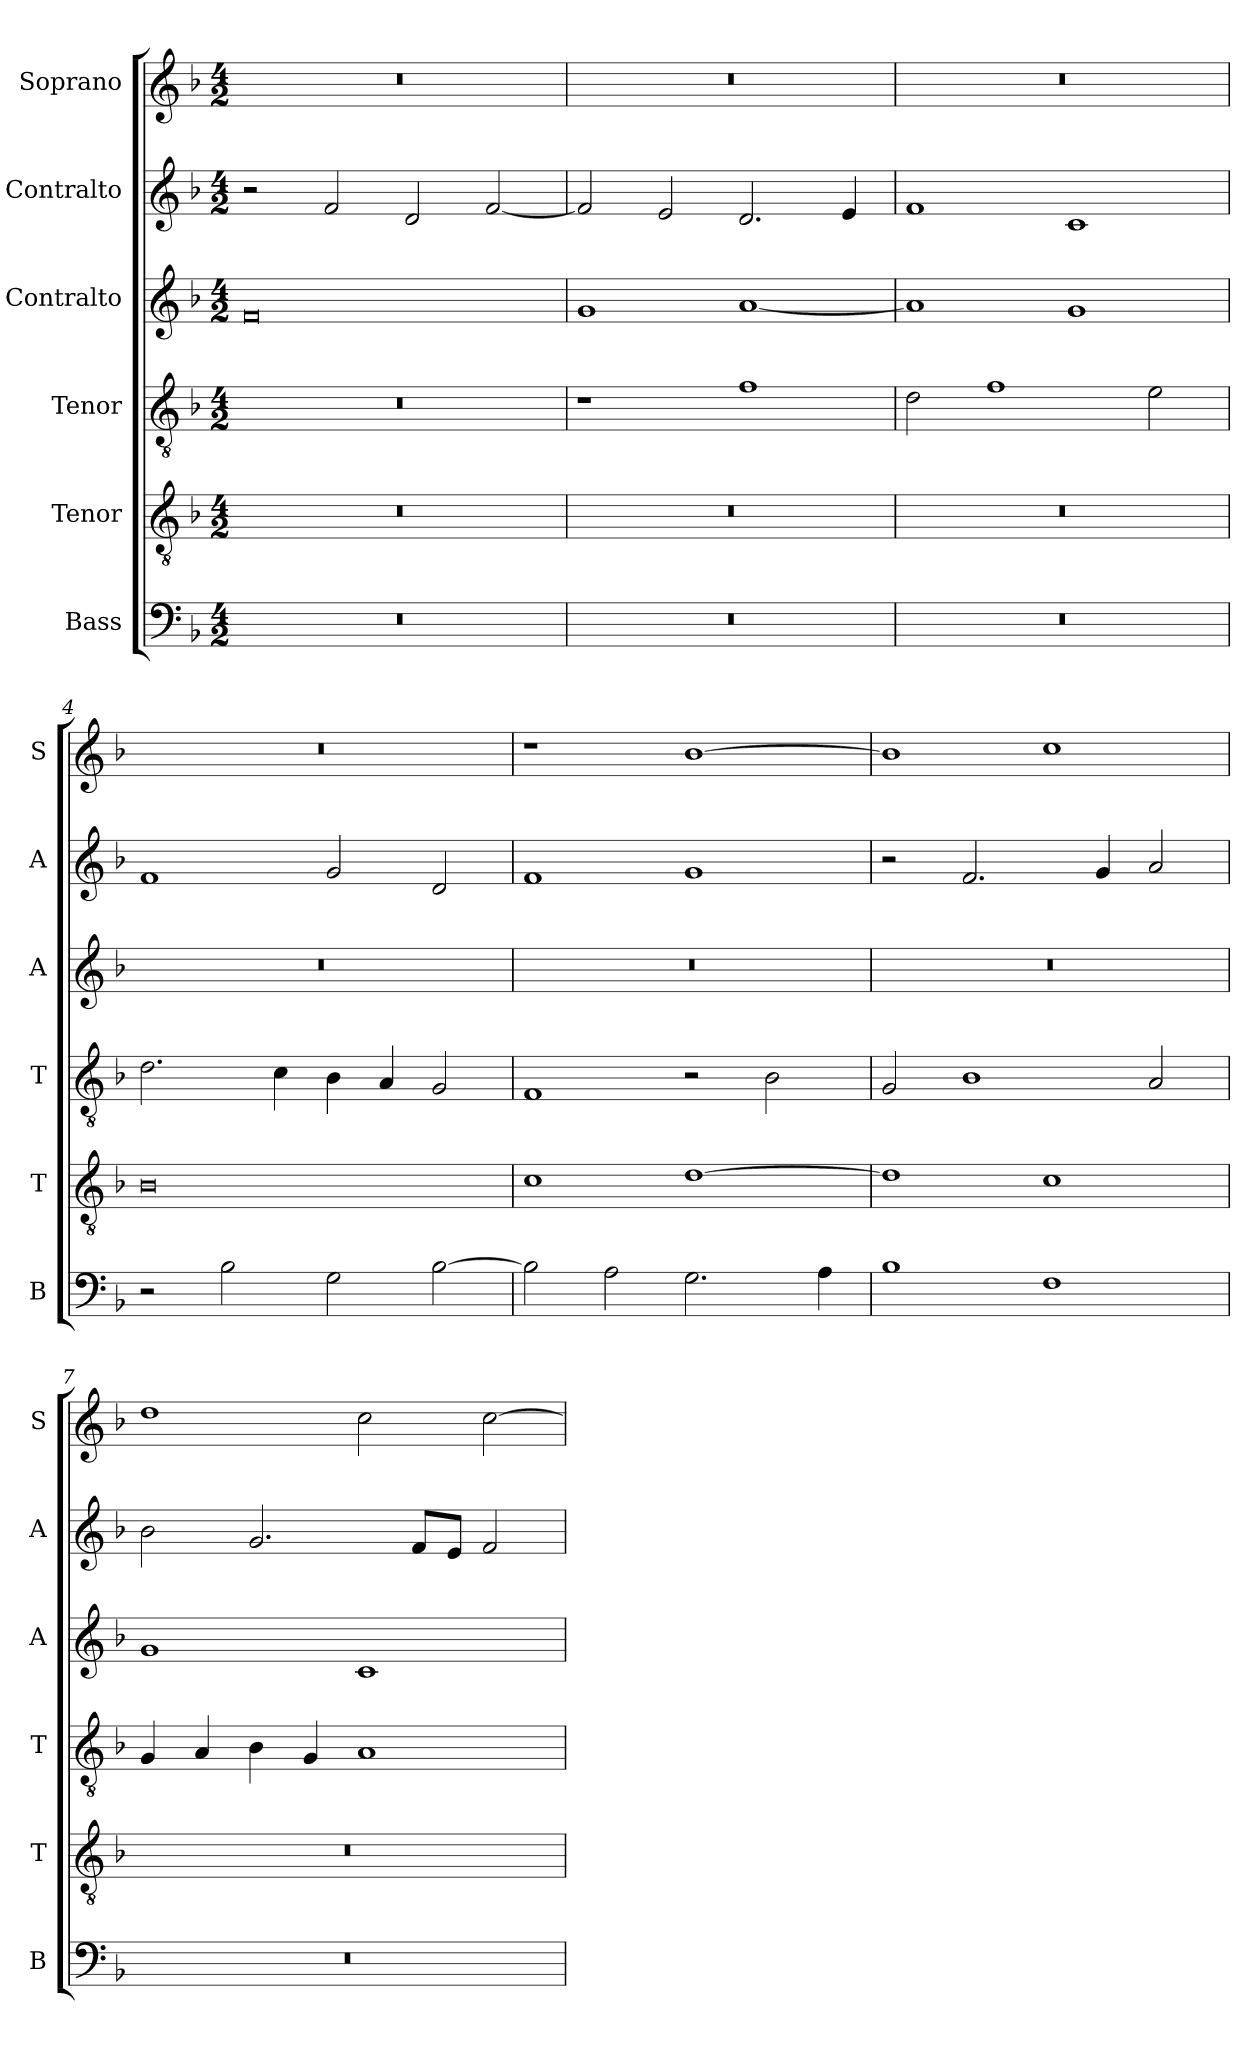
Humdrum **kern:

**kern	**kern	**kern	**kern	**kern	**kern
*part6	*part5	*part4	*part3	*part2	*part1
*staff6	*staff5	*staff4	*staff3	*staff2	*staff1
*I"Bass	*I"Tenor	*I"Tenor	*I"Contralto	*I"Contralto	*I"Soprano
*I'B	*I'T	*I'T	*I'A	*I'A	*I'S
*clefF4	*clefGv2	*clefGv2	*clefG2	*clefG2	*clefG2
*k[b-]	*k[b-]	*k[b-]	*k[b-]	*k[b-]	*k[b-]
*F:ion	*F:ion	*F:ion	*F:ion	*F:ion	*F:ion
*M4/2	*M4/2	*M4/2	*M4/2	*M4/2	*M4/2
=1	=1	=1	=1	=1	=1
0r	0r	0r	0f	2r	0r
.	.	.	.	2f	.
.	.	.	.	2d	.
.	.	.	.	[2f	.
=2	=2	=2	=2	=2	=2
0r	0r	1r	1g	2f]	0r
.	.	.	.	2e	.
.	.	1f	[1a	2.d	.
.	.	.	.	4e	.
=3	=3	=3	=3	=3	=3
0r	0r	2d	1a]	1f	0r
.	.	1f	.	.	.
.	.	.	1g	1c	.
.	.	2e	.	.	.
=4	=4	=4	=4	=4	=4
2r	0B-	2.d	0r	1f	0r
2B-	.	.	.	.	.
.	.	4c	.	.	.
2G	.	4B-	.	2g	.
.	.	4A	.	.	.
[2B-	.	2G	.	2d	.
=5	=5	=5	=5	=5	=5
2B-]	1c	1F	0r	1f	1r
2A	.	.	.	.	.
2.G	[1d	2r	.	1g	[1b-
.	.	2B-	.	.	.
4A	.	.	.	.	.
=6	=6	=6	=6	=6	=6
1B-	1d]	2G	0r	2r	1b-]
.	.	1B-	.	2.f	.
1F	1c	.	.	.	1cc
.	.	.	.	4g	.
.	.	2A	.	2a	.
=7	=7	=7	=7	=7	=7
0r	0r	4G	1g	2b-	1dd
.	.	4A	.	.	.
.	.	4B-	.	2.g	.
.	.	4G	.	.	.
.	.	1A	1c	.	2cc
.	.	.	.	8f/L	.
.	.	.	.	8e/J	.
.	.	.	.	2f	[2cc
=	=	=	=	=	=
*-	*-	*-	*-	*-	*-
